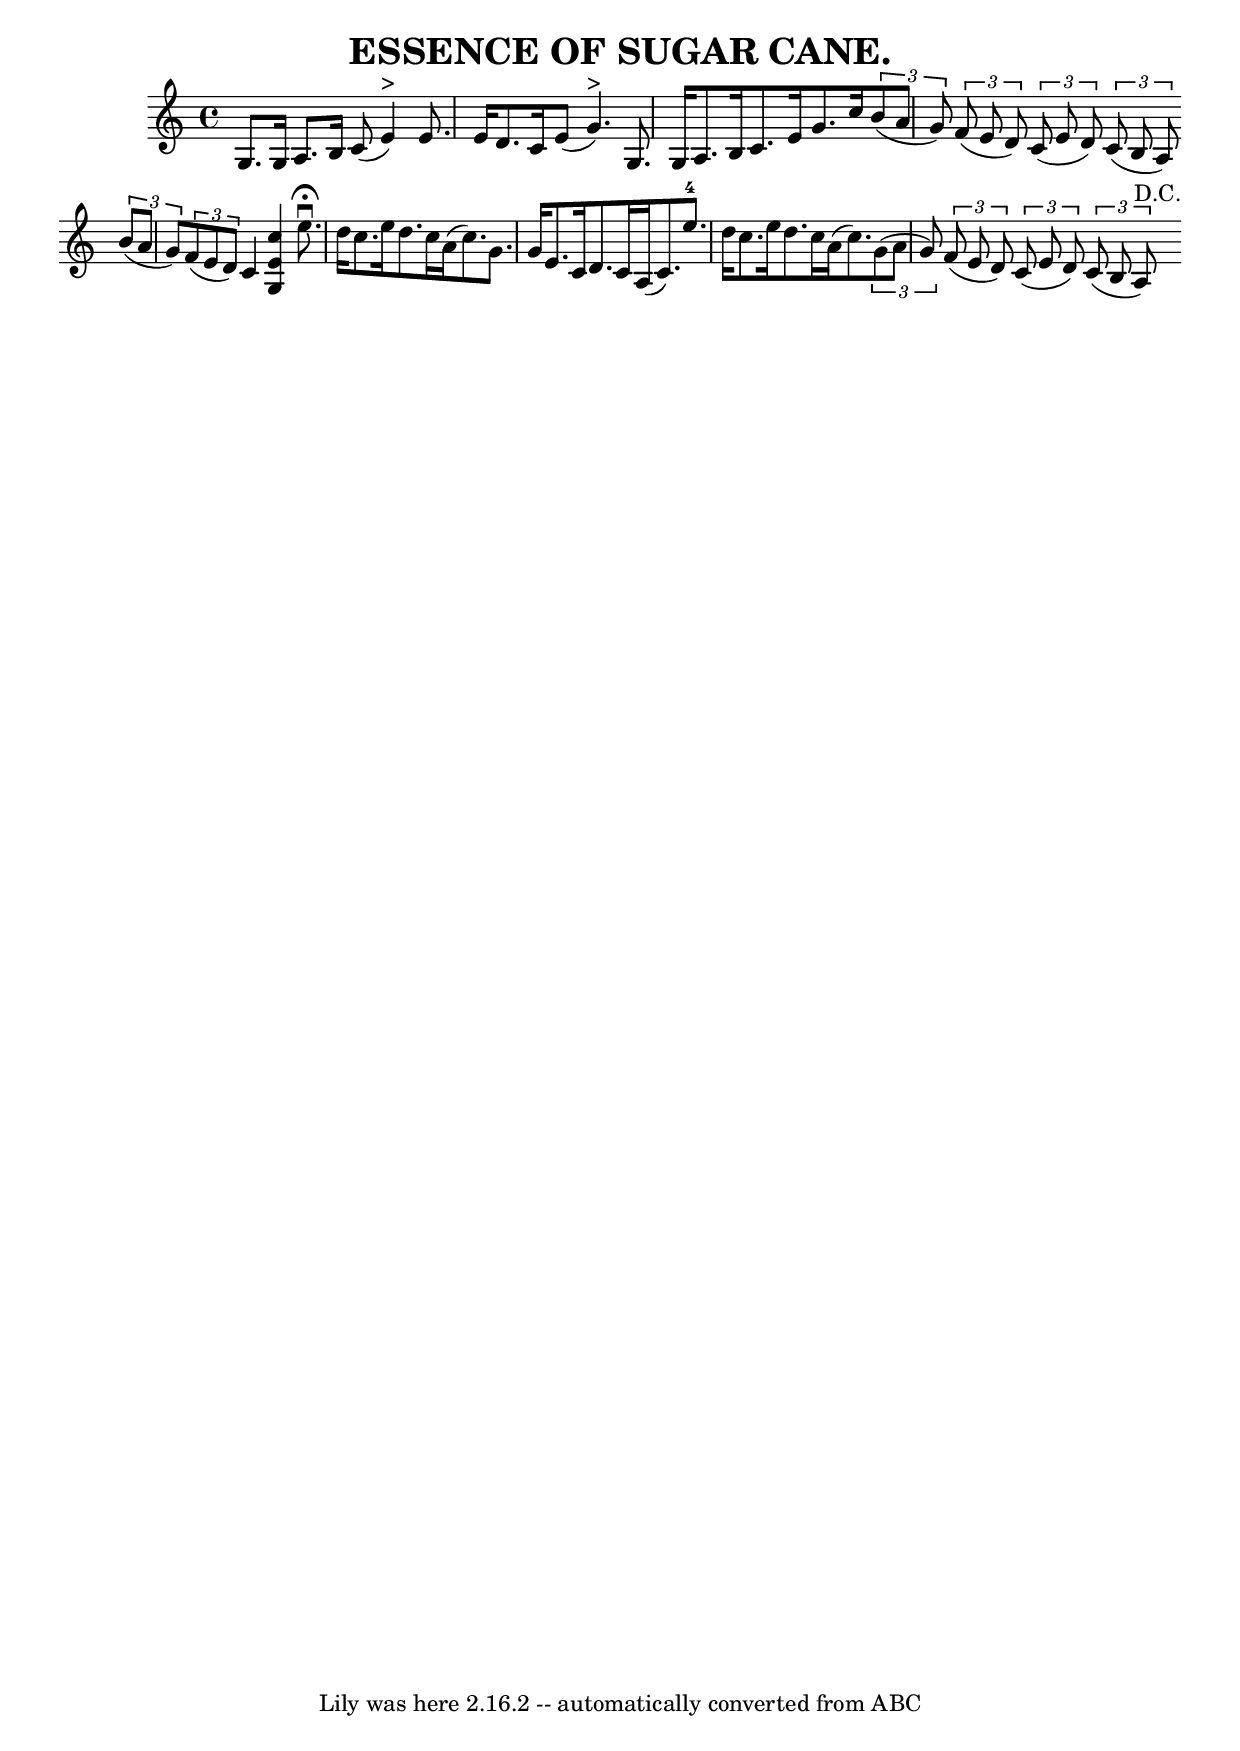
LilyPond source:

\version "2.16.2"
\include "Mammoth.ily"
\header {
  %% book = "Coles pg. 24.3"
  crossRefNumber = "19"
  footnotes = ""
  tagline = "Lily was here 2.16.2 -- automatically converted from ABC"
  title = "ESSENCE OF SUGAR CANE."

}
voicedefault =  {


  \override Staff.TimeSignature #'style = #'C
  \time 4/4 
  \key c \major
  g8. g16 a8. b16 c'8 (e'4^">")  |
  e'8. e'16 d'8. c'16 e'8 (g'4.^">") |
  g8.  
  g16 a8. b16 c'8. e'16 g'8. c''16  |
  \times 2/3 { 
    b'8 (a'8 g'8) 
  }   \times 2/3 { f'8 (e'8 d'8) 
		 }   
  \times 2/3 { c'8 (e'8 d'8) 
	     }   \times 2/3 { c'8 (b8 a8) 
			    } 
  \bar ":|"   \times 2/3 { b'8 (a'8 g'8) 
			 }   \times 2/3 { f'8 (
					  e'8 d'8) 
					} c'4  << c''4 e'4 g4   >>   \bar "|."     \bar "|:"   
  e''8.^\fermata^\downbow d''16 c''8. e''16 d''8. c''16 a'16 (
  c''8.) |
  g'8. g'16 e'8. c'16 d'8. c'16 a16 (
  c'8.) |
  e''8.-4 d''16 c''8. e''16 d''8. c''16    
  a'16 (c''8.) |
  \times 2/3 { g'8 (a'8 g'8) 
	     }   
  \times 2/3 { f'8 (e'8 d'8) 
	     }   \times 2/3 { c'8 (e'8 d'8) 

			    }   \times 2/3 { c'8 (b8 a8^"D.C.") 
					   } \bar ":|"   

}

\score{
  <<

    \context Staff="default"
    {
      \voicedefault 
      
    }

  >>
  \layout {
    
  }
  \midi {
  }

}
